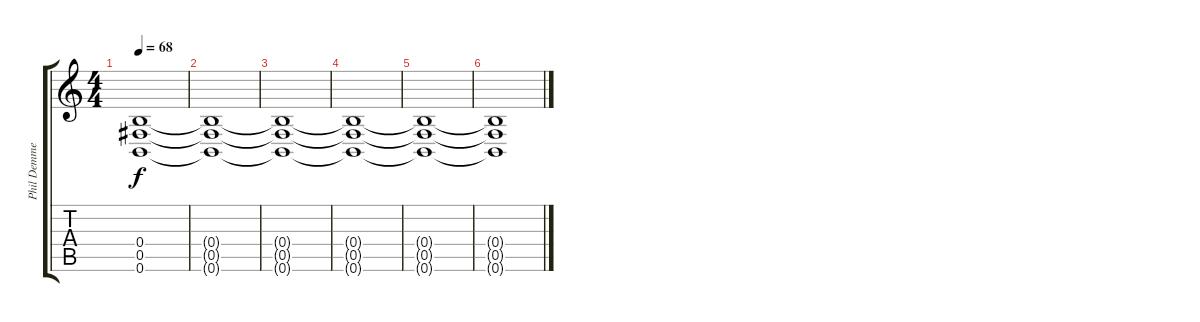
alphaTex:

\track ("Phil Demmel - Rhythm guitar" "Phil Demme") {instrument distortionguitar}
\staff {score tabs}
\tuning (Db4 Ab3 E3 B2 Gb2 B1) {hide}
\ts (4 4)
\tempo 68
\clef g2
\ks c
(0.4{t} 0.5{t} 0.6{t}).1{dy f} |
(0.4{t} 0.5{t} 0.6{t}).1 |
(0.4{t} 0.5{t} 0.6{t}).1 |
(0.4{t} 0.5{t} 0.6{t}).1 |
(0.4{t} 0.5{t} 0.6{t}).1{volume 0} |
(0.4{t} 0.5{t} 0.6{t}).1
